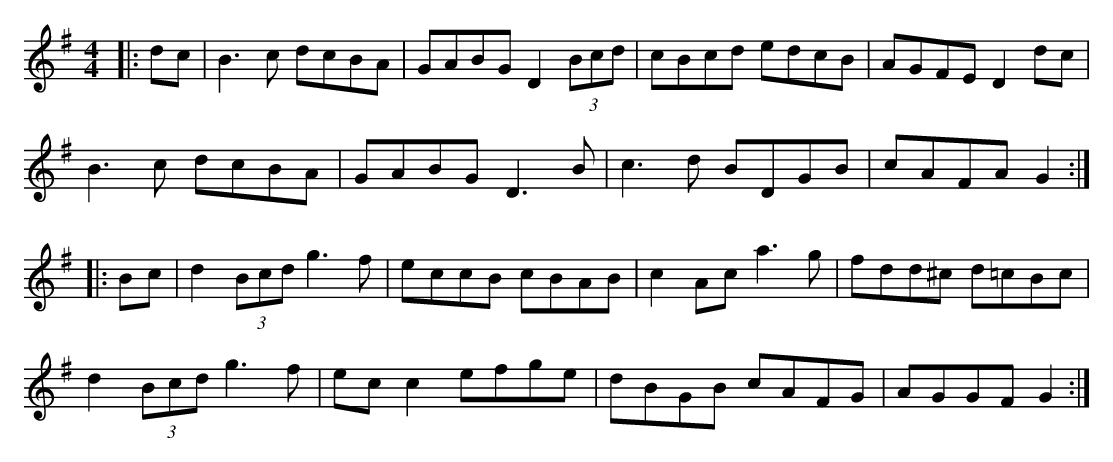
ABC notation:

X:1
M:4/4
K:G
|:dc|B3c dcBA|GABG D2 (3Bcd|cBcd edcB|AGFE D2dc|
B3c dcBA|GABG D3B|c3d BDGB|cAFA G2:|
|:Bc|d2 (3Bcd g3f|eccB cBAB|c2Ac a3g|fdd^c d=cBc|
d2 (3Bcd g3f|ecc2 efge|dBGB cAFG|AGGF G2:|
